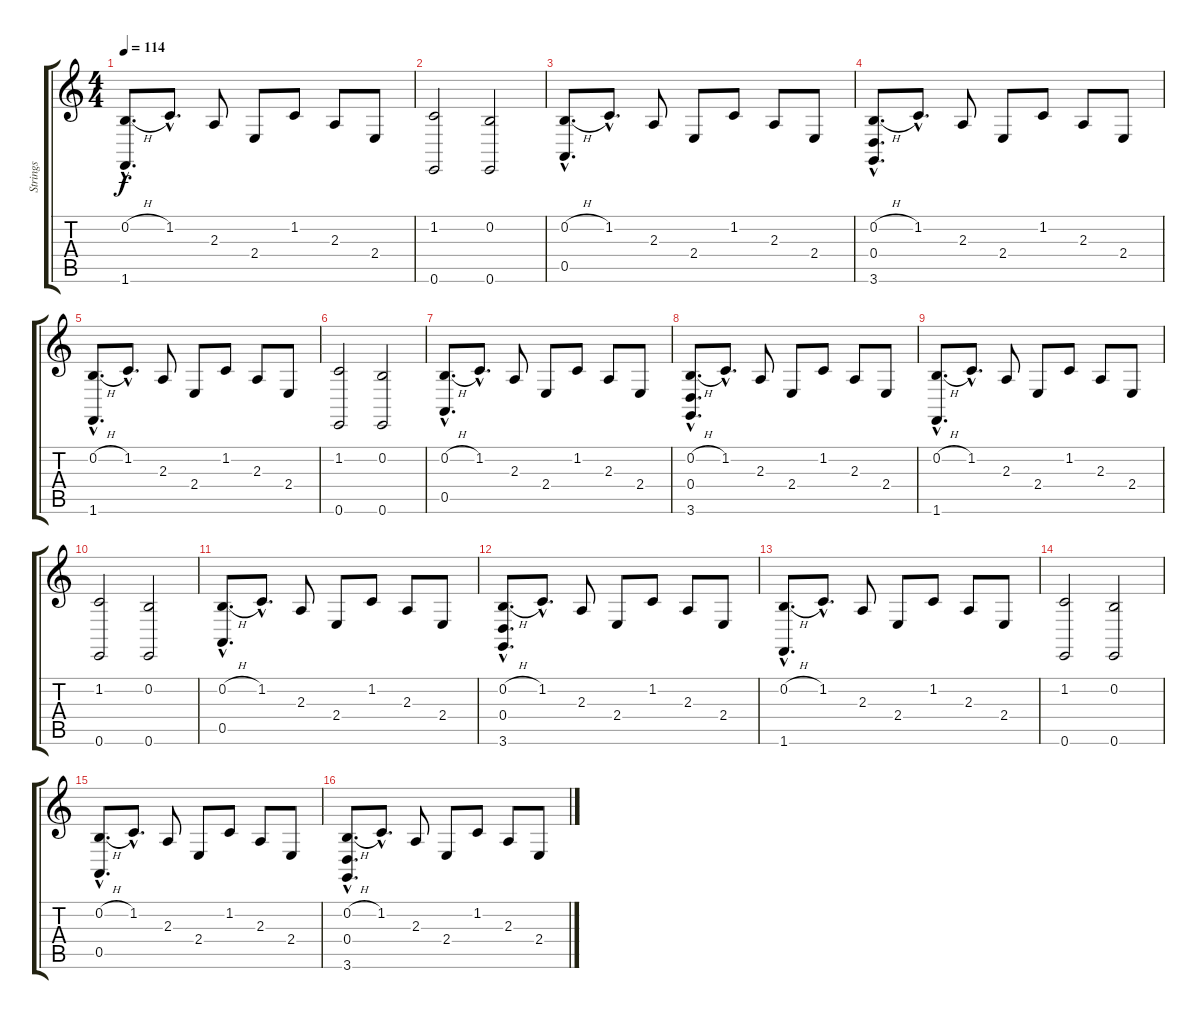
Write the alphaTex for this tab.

\track ("Strings" "Strings") {instrument stringensemble1}
\staff {score tabs}
\tuning (E4 B3 G3 D3 A2 E2) {hide}
\ts (4 4)
\tempo 114
\clef g2
\ks c
(0.2{h hac} 1.6{hac}).8{d dy f} 1.2{hac}.8{d} 2.3.8 2.4.8 1.2.8 2.3.8 2.4.8 |
(1.2 0.6).2 (0.2 0.6).2 |
(0.2{h hac} 0.5{hac}).8{d} 1.2{hac}.8{d} 2.3.8 2.4.8 1.2.8 2.3.8 2.4.8 |
(0.2{h hac} 0.4{hac} 3.6{hac}).8{d} 1.2{hac}.8{d} 2.3.8 2.4.8 1.2.8 2.3.8 2.4.8 |
(0.2{h hac} 1.6{hac}).8{d} 1.2{hac}.8{d} 2.3.8 2.4.8 1.2.8 2.3.8 2.4.8 |
(1.2 0.6).2 (0.2 0.6).2 |
(0.2{h hac} 0.5{hac}).8{d} 1.2{hac}.8{d} 2.3.8 2.4.8 1.2.8 2.3.8 2.4.8 |
(0.2{h hac} 0.4{hac} 3.6{hac}).8{d} 1.2{hac}.8{d} 2.3.8 2.4.8 1.2.8 2.3.8 2.4.8 |
(0.2{h hac} 1.6{hac}).8{d} 1.2{hac}.8{d} 2.3.8 2.4.8 1.2.8 2.3.8 2.4.8 |
(1.2 0.6).2 (0.2 0.6).2 |
(0.2{h hac} 0.5{hac}).8{d} 1.2{hac}.8{d} 2.3.8 2.4.8 1.2.8 2.3.8 2.4.8 |
(0.2{h hac} 0.4{hac} 3.6{hac}).8{d} 1.2{hac}.8{d} 2.3.8 2.4.8 1.2.8 2.3.8 2.4.8 |
(0.2{h hac} 1.6{hac}).8{d} 1.2{hac}.8{d} 2.3.8 2.4.8 1.2.8 2.3.8 2.4.8 |
(1.2 0.6).2 (0.2 0.6).2 |
(0.2{h hac} 0.5{hac}).8{d} 1.2{hac}.8{d} 2.3.8 2.4.8 1.2.8 2.3.8 2.4.8 |
(0.2{h hac} 0.4{hac} 3.6{hac}).8{d} 1.2{hac}.8{d} 2.3.8 2.4.8 1.2.8 2.3.8 2.4.8
